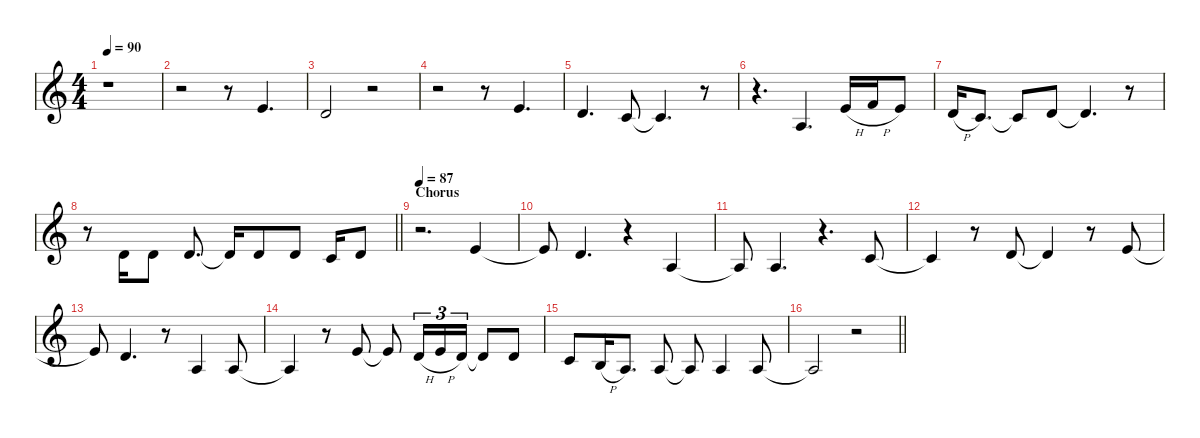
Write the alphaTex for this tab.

\defaultSystemsLayout 4
\hideDynamics
\bracketExtendMode nobrackets
\singleTrackTrackNamePolicy hidden
\multiTrackTrackNamePolicy hidden
\otherSystemsTrackNameOrientation horizontal
\track ("Vocals" "clar.") {instrument clarinet}
\staff {score}
\tuning (E4 B3 G3 D3 A2 D2)
\ts (4 4)
\section ("" "")
\tempo 90
\clef g2
\ks c
r.1{dy ff beam Down} |
r.2{beam Down} r.8{beam Down} 5.2.4{d beam Up} |
7.3.2{beam Up} r.2{beam Up} |
r.2{beam Down} r.8{beam Down} 5.2.4{d beam Up} |
7.3.4{d beam Up} 5.3.8{beam Up} 5.3{t}.4{d beam Up} r.8{beam Up} |
r.4{d beam Down} 7.4.4{d beam Up} 5.2{h}.16{beam Up} 6.2{h}.16{dy fff beam Up} 5.2.8{beam Up} |
7.3{h}.16{dy ff beam Up} 5.3.8{d dy fff beam Up} 5.3{t}.8{dy ff beam Up} 7.3.8{dy fff beam Up} 7.3{t}.4{d dy ff beam Up} r.8{beam Up} |
\barLineRight lightlight
r.8{beam Down} 7.3.16{beam Up} 7.3.8{beam Up} 7.3.8{d beam Up} 7.3{t}.16{beam Up} 7.3.8{beam Up} 7.3.8{beam Up} 5.3.16{beam Up} 7.3.8{beam Up} |
\section ("" "Chorus")
\tempo 87
r.2{d beam Down} 5.2.4{beam Up} |
5.2{t}.8{beam Up} 7.3.4{d beam Up} r.4{beam Up} 7.4.4{beam Up} |
7.4{t}.8{beam Up} 7.4.4{d beam Up} r.4{d beam Up} 5.3.8{beam Up} |
5.3{t}.4{beam Up} r.8{beam Up} 7.3.8{beam Up} 7.3{t}.4{beam Up} r.8{beam Up} 5.2.8{beam Up} |
5.2{t}.8{beam Up} 7.3.4{d beam Up} r.8{beam Up} 7.4.4{beam Up} 7.4.8{beam Up} |
7.4{t}.4{beam Up} r.8{beam Up} 5.2.8{beam Up} 5.2{t}.8{beam Up} 7.3{h}.16{tu (3 2) beam Up} 9.3{h}.16{tu (3 2) dy fff beam Up} 7.3.16{tu (3 2) beam Up} 7.3{t}.8{dy f beam Up} 7.3.8{dy ff beam Up} |
5.3.8{beam Up} 9.4{h}.16{beam Up} 7.4.8{d dy fff beam Up} 7.4.8{dy ff beam Up} 7.4{t}.8{dy f beam Up} 7.4.4{dy ff beam Up} 7.4.8{beam Up} |
\barLineRight lightlight
7.4{t}.2{beam Up} r.2{beam Up}
